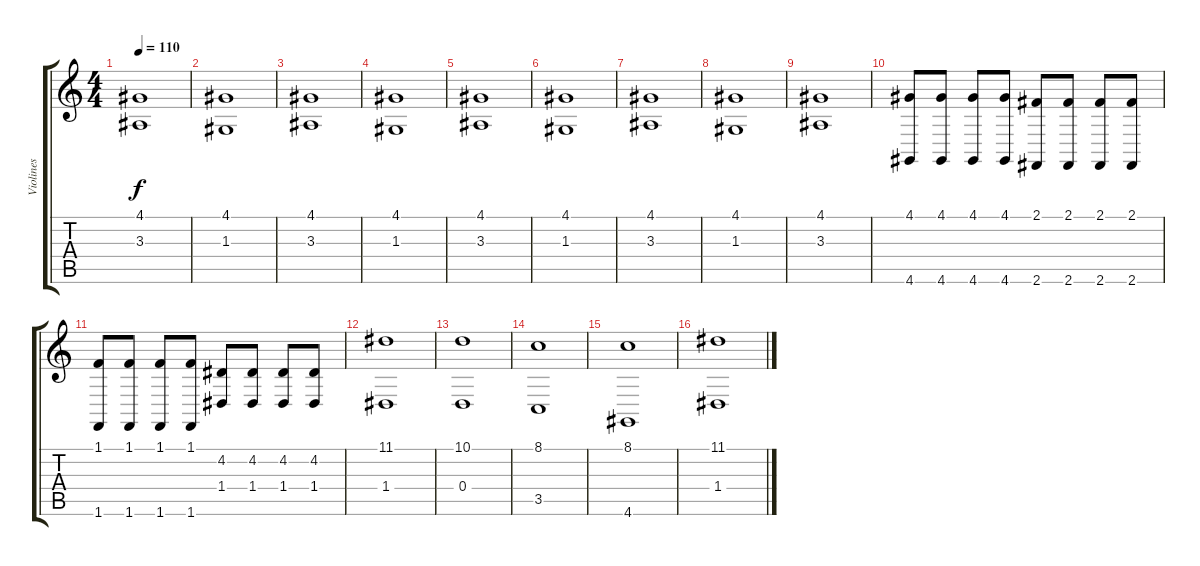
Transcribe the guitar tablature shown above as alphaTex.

\track ("Violines" "Violines") {instrument synthstrings1}
\staff {score tabs}
\tuning (E4 B3 G3 D3 A2 E2) {hide}
\ts (4 4)
\tempo 110
\clef g2
\ks c
(4.1 3.3).1{dy f} |
(4.1 1.3).1 |
(4.1 3.3).1 |
(4.1 1.3).1 |
(4.1 3.3).1 |
(4.1 1.3).1 |
(4.1 3.3).1 |
(4.1 1.3).1 |
(4.1 3.3).1 |
(4.1 4.6).8 (4.1 4.6).8 (4.1 4.6).8 (4.1 4.6).8 (2.1 2.6).8 (2.1 2.6).8 (2.1 2.6).8 (2.1 2.6).8 |
(1.1 1.6).8 (1.1 1.6).8 (1.1 1.6).8 (1.1 1.6).8 (4.2 1.4).8 (4.2 1.4).8 (4.2 1.4).8 (4.2 1.4).8 |
(11.1 1.4).1 |
(10.1 0.4).1 |
(8.1 3.5).1 |
(8.1 4.6).1 |
(11.1 1.4).1
